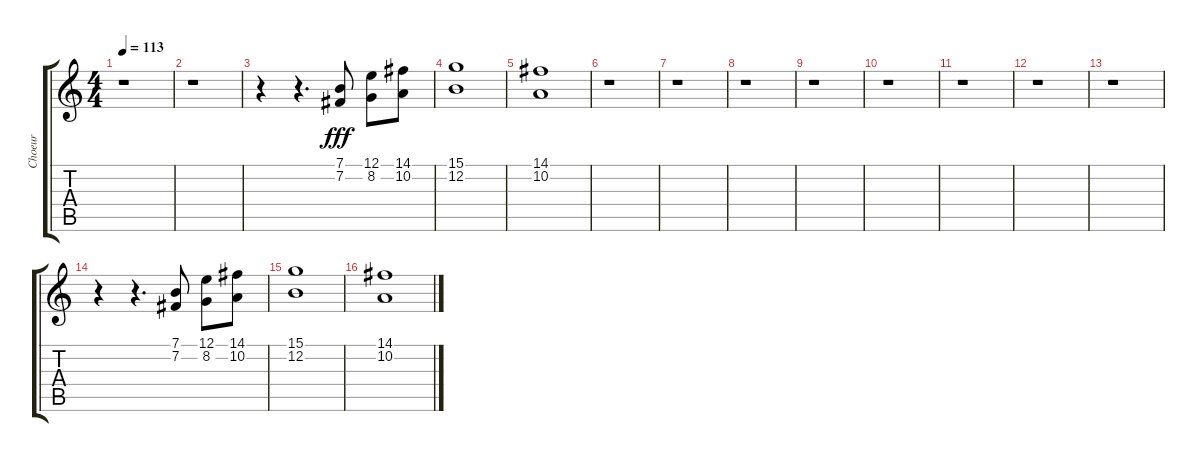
\track ("Choeur" "Choeur") {instrument choiraahs}
\staff {score tabs}
\tuning (E4 B3 G3 D3 A2 E2) {hide}
\ts (4 4)
\tempo 113
\clef g2
\ks c
r.1{dy f} |
r.1 |
r.4 r.4{d} (7.1 7.2).8{dy fff} (12.1 8.2).8 (14.1 10.2).8 |
(15.1 12.2).1 |
(14.1 10.2).1 |
r.1 |
r.1 |
r.1 |
r.1 |
r.1 |
r.1 |
r.1 |
r.1 |
r.4 r.4{d} (7.1 7.2).8 (12.1 8.2).8 (14.1 10.2).8 |
(15.1 12.2).1 |
(14.1 10.2).1
